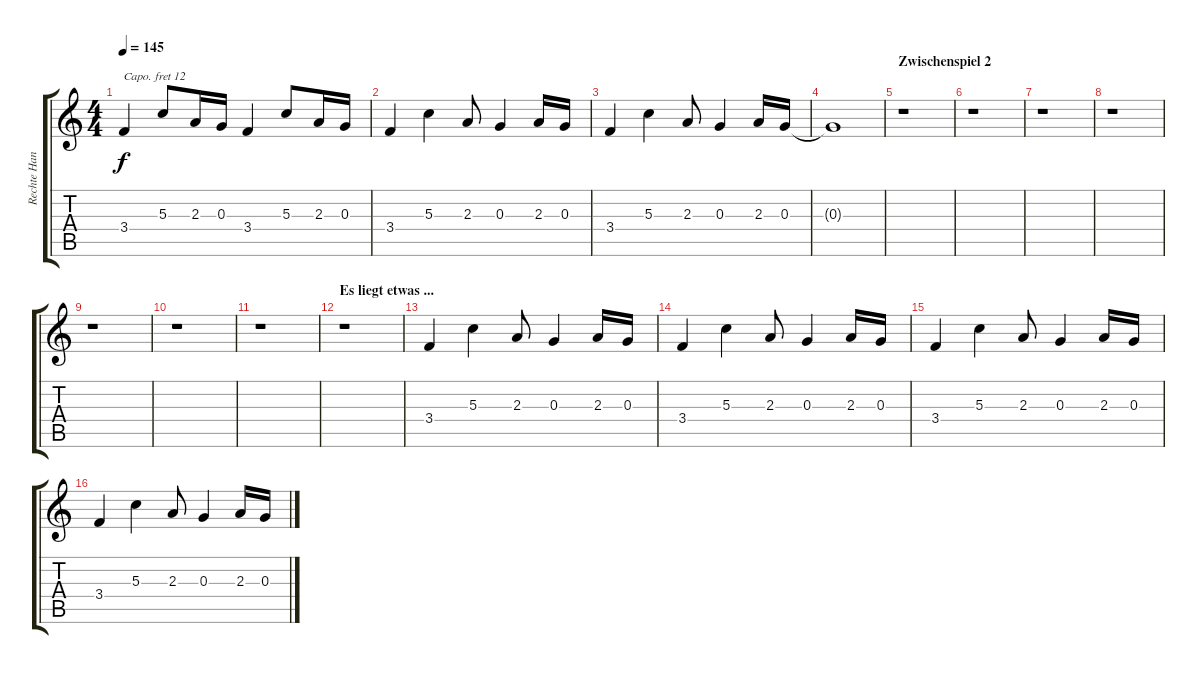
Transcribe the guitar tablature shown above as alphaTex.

\track ("Rechte Hand" "Rechte Han") {instrument electricgrandpiano}
\staff {score tabs}
\capo 12
\tuning (E4 B3 G3 D3 A2 E2) {hide}
\ts (4 4)
\tempo 145
\clef g2
\ks c
3.4.4{dy f} 5.3.8 2.3.16 0.3.16 3.4.4 5.3.8 2.3.16 0.3.16 |
3.4.4 5.3.4 2.3.8 0.3.4 2.3.16 0.3.16 |
3.4.4 5.3.4 2.3.8 0.3.4 2.3.16 0.3.16 |
0.3{t}.1 |
\section ("" "Zwischenspiel 2")
r.1 |
r.1 |
r.1 |
r.1 |
r.1 |
r.1 |
r.1 |
\section ("" "Es liegt etwas ...")
r.1 |
3.4.4 5.3.4 2.3.8 0.3.4 2.3.16 0.3.16 |
3.4.4 5.3.4 2.3.8 0.3.4 2.3.16 0.3.16 |
3.4.4 5.3.4 2.3.8 0.3.4 2.3.16 0.3.16 |
3.4.4 5.3.4 2.3.8 0.3.4 2.3.16 0.3.16
